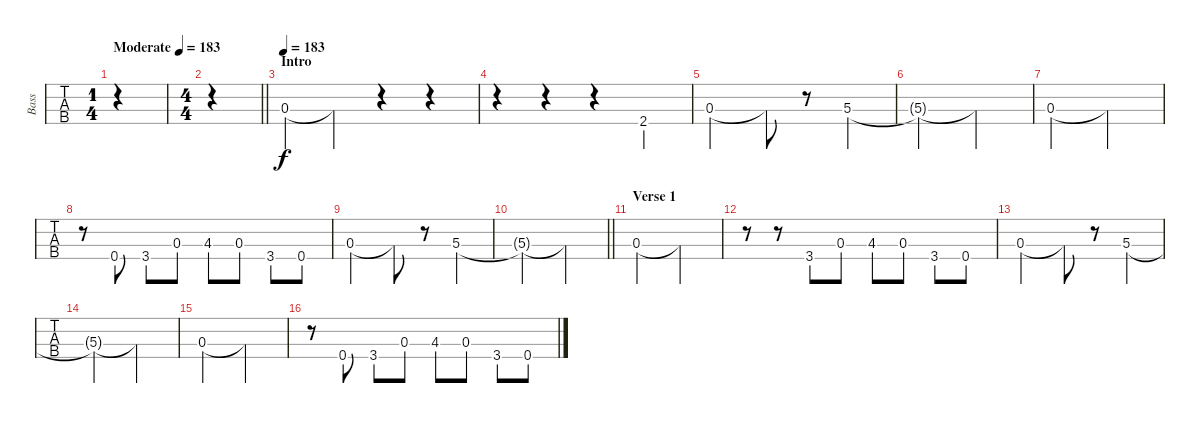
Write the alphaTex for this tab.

\track ("Bass" "Bass") {instrument electricbassfinger}
\staff {tabs}
\tuning (G2 D2 A1 E1) {hide}
\ts (1 4)
\tempo (183 "Moderate")
\clef f4
\ks c
|
\ts (4 4)
\barLineRight lightlight
|
\section ("" "Intro")
\tempo 183
0.3.4 0.3{t}.4 r.4 r.4 |
r.4 r.4 r.4 2.4.4 |
0.3.2 0.3{t}.8 r.8 5.3.4 |
5.3{t}.2 5.3{t}.2 |
0.3.2 0.3{t}.2 |
r.8 0.4.8 3.4.8 0.3.8 4.3.8 0.3.8 3.4.8 0.4.8 |
0.3.2 0.3{t}.8 r.8 5.3.4 |
\barLineRight lightlight
5.3{t}.2 5.3{t}.2 |
\section ("" "Verse 1")
0.3.2 0.3{t}.2 |
r.8 r.8 3.4.8 0.3.8 4.3.8 0.3.8 3.4.8 0.4.8 |
0.3.2 0.3{t}.8 r.8 5.3.4 |
5.3{t}.2 5.3{t}.2 |
0.3.2 0.3{t}.2 |
r.8 0.4.8 3.4.8 0.3.8 4.3.8 0.3.8 3.4.8 0.4.8
